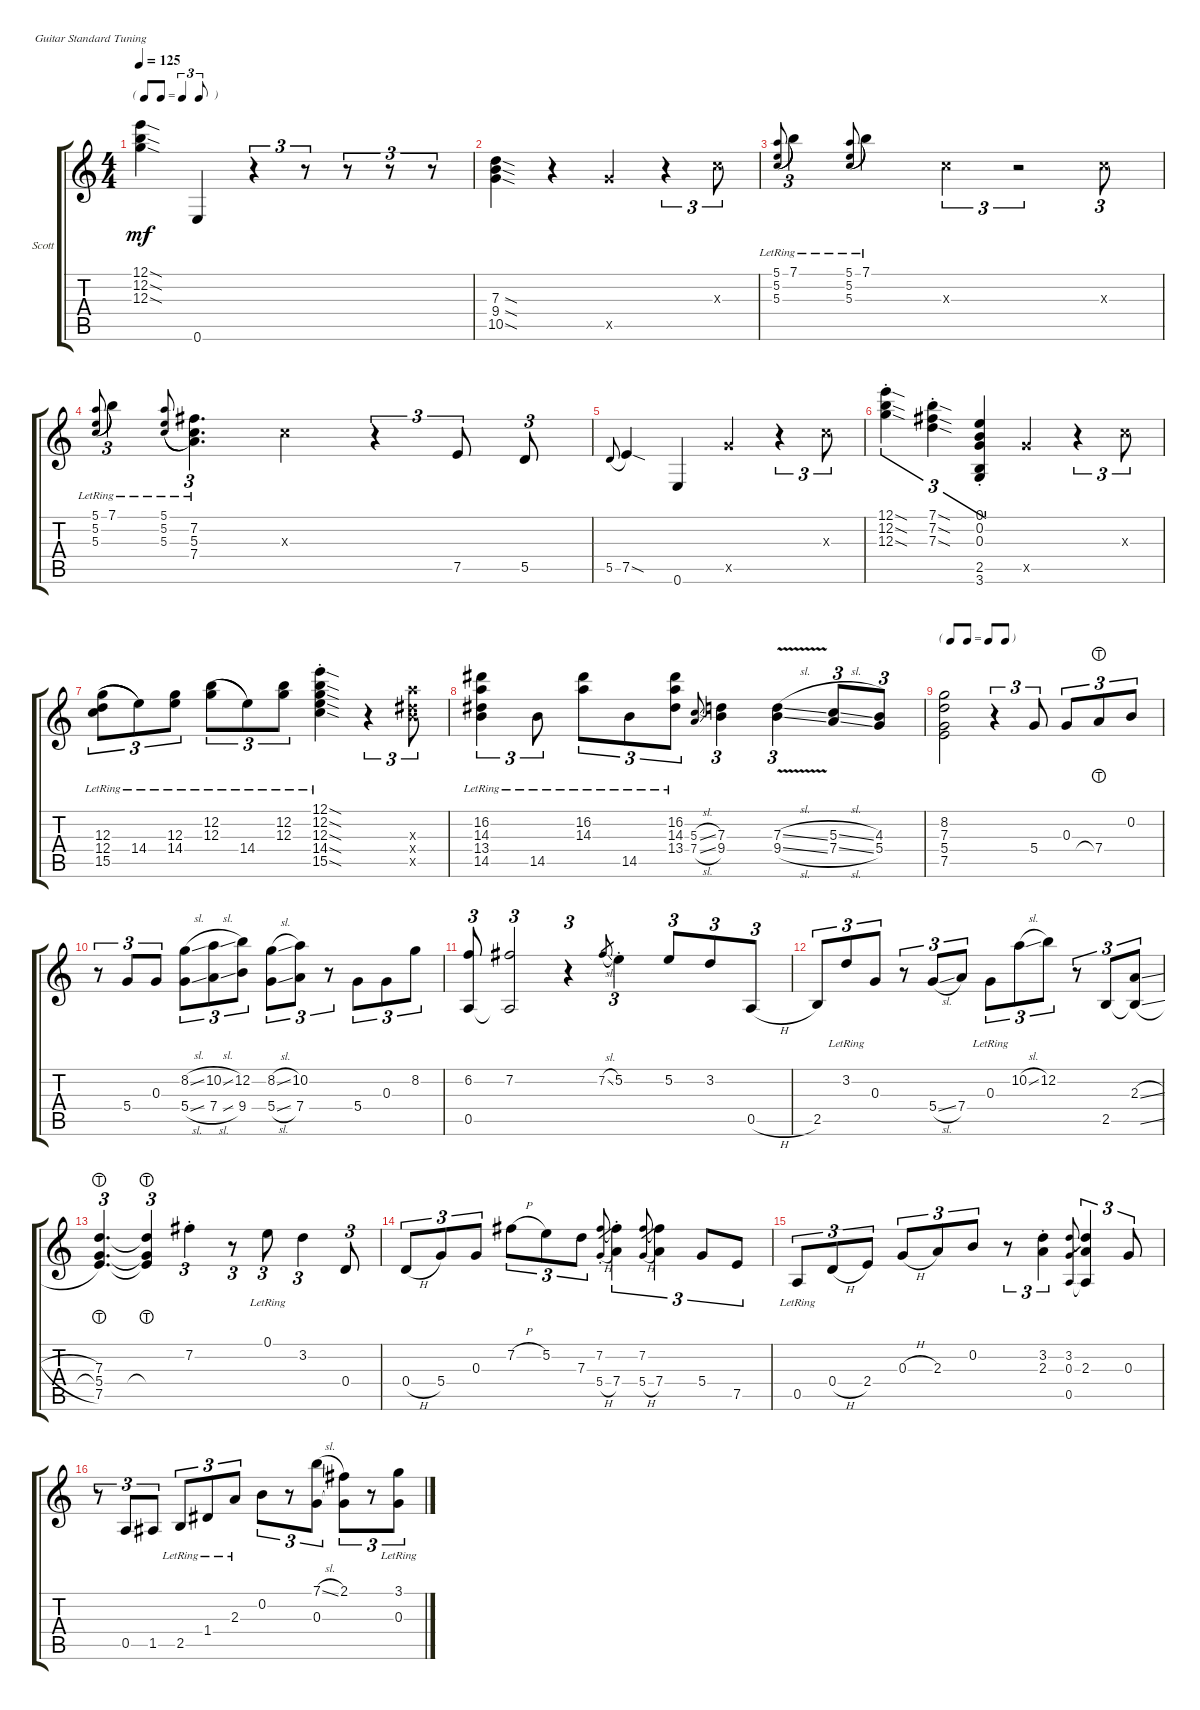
\defaultSystemsLayout 4
\bracketExtendMode groupsimilarinstruments
\firstSystemTrackNameOrientation horizontal
\otherSystemsTrackNameOrientation horizontal
\track ("Scott" "Scott") {instrument electricguitarclean}
\staff {score tabs}
\tuning (E4 B3 G3 D3 A2 E2)
\ts (4 4)
\tf triplet8th
\tempo 125
\clef g2
\ks c
(12.1{sod} 12.2{sod} 12.3{sod}).4{dy mf} 0.6.4 r.4{tu (3 2)} r.8{tu (3 2)} r.8{tu (3 2)} r.8{tu (3 2)} r.8{tu (3 2)} |
(10.5{sod} 9.4{sod} 7.3{sod}).4 r.4 10.5{x}.4 r.4{tu (3 2)} 5.3{x}.8{tu (3 2)} |
(5.3{lr} 5.2{lr} 5.1{lr}).8{tu (3 2) gr onbeat legatoorigin} 7.1{lr}.4{tu (3 2)} (5.3{lr} 5.2{lr} 5.1{lr}).8{tu (3 2) gr onbeat legatoorigin} 7.1{lr}.4 5.3{x}.4{tu (3 2)} r.2{tu (3 2)} 5.3{x}.8{tu (3 2)} |
(5.3{lr} 5.2{lr} 5.1{lr}).8{tu (3 2) gr onbeat legatoorigin} 7.1{lr}.4{tu (3 2)} (5.3{lr} 5.2{lr} 5.1{lr}).8{tu (3 2) gr onbeat legatoorigin} (7.4{lr} 7.2{lr} 5.3{lr}).4{d tu (3 2)} 5.3{x}.4 r.4{tu (3 2)} 7.5.8{tu (3 2)} 5.5.8{tu (3 2)} |
5.5.8{tu (3 2) gr onbeat legatoorigin} 7.5{sod}.4 0.6.4 10.5{x}.4 r.4{tu (3 2)} 5.3{x}.8{tu (3 2)} |
(12.1{sod} 12.2{sod} 12.3{sod st}).4{tu (3 2)} (7.1{sod} 7.2{sod} 7.3{sod st}).4{tu (3 2)} (0.2 0.1{st} 0.3 3.6 2.5).4{tu (3 2)} 10.5{x}.4 r.4{tu (3 2)} 5.3{x}.8{tu (3 2)} |
(15.5{lr} 12.4{lr} 12.3{lr}).8{tu (3 2) legatoorigin} 14.4{lr}.8{tu (3 2)} (14.4{lr} 12.3{lr}).8{tu (3 2)} (12.2{lr} 12.3{lr}).8{tu (3 2) legatoorigin} 14.4{lr}.8{tu (3 2)} (12.3{lr} 12.2{lr}).8{tu (3 2)} (12.1{sod lr} 12.2{sod lr} 12.3{sod lr} 15.5{sod st} 14.4{sod}).4 r.4{tu (3 2)} (14.3{x} 14.5{x} 13.4{x}).8{tu (3 2)} |
(14.5{lr} 13.4{lr} 14.3{lr} 16.2{lr}).4{tu (3 2)} 14.5{lr}.8{tu (3 2)} (16.2{lr} 14.3{lr}).8{tu (3 2)} 14.5{lr}.8{tu (3 2)} (14.3{lr} 16.2{lr} 13.4).8{tu (3 2)} (7.4{sl} 5.3{sl}).8{gr onbeat} (9.4 7.3).4{tu (3 2)} (9.4{v sl} 7.3{v sl}).4{tu (3 2)} (7.4{sl} 5.3{sl}).8{tu (3 2)} (5.4 4.3).8{tu (3 2)} |
\tf none
\scale
0.455692 (7.5 5.4 7.3 8.2).2 r.4{tu (3 2)} 5.4.8{tu (3 2)} 0.3.8{tu (3 2)} 7.4{lht}.8{tu (3 2)} 0.2.8{tu (3 2)} |
\scale
0.544014 r.8{tu (3 2)} 5.4.8{tu (3 2)} 0.3.8{tu (3 2)} (5.4{sl} 8.2{sl}).8{tu (3 2)} (10.2{sl} 7.4{sl}).8{tu (3 2)} (12.2 9.4).8{tu (3 2)} (5.4{sl} 8.2{sl}).8{tu (3 2)} (7.4 10.2).8{tu (3 2)} r.8{tu (3 2)} 5.4.8{tu (3 2)} 0.3.8{tu (3 2)} 8.2.8{tu (3 2)} |
\scale
0.486869 (0.5 6.2).8{tu (3 2)} (7.2 0.5{t}).2{tu (3 2)} r.4{tu (3 2)} 7.2{sl}.8{tu (3 2) gr} 5.2{st}.4{tu (3 2)} 5.2.8{tu (3 2)} 3.2.8{tu (3 2)} 0.5{h}.8{tu (3 2)} |
\scale
0.51283 2.5.8{tu (3 2)} 3.2{lr}.8{tu (3 2)} 0.3.8{tu (3 2)} r.8{tu (3 2)} 5.4{sl}.8{tu (3 2)} 7.4.8{tu (3 2)} 0.3{lr}.8{tu (3 2)} 10.2{sl}.8{tu (3 2)} 12.2.8{tu (3 2)} r.8{tu (3 2)} 2.5.8{tu (3 2)} (2.3{sl} 2.5{sl t}).8{tu (3 2)} |
(7.5 7.3 5.4{lht}).4{d tu (3 2)} (7.5{t} 7.3{t} 5.4{lht t}).4{tu (3 2)} 7.2{st}.4{tu (3 2)} r.8{tu (3 2)} 0.1{lr}.8{tu (3 2)} 3.2.4{tu (3 2)} 0.4.8{tu (3 2)} |
0.4{h}.8{tu (3 2)} 5.4.8{tu (3 2)} 0.3.8{tu (3 2)} 7.2{h}.8{tu (3 2)} 5.2.8{tu (3 2)} 7.3.8{tu (3 2)} (5.4{h} 7.2{st}).8{tu (3 2) gr} (7.4{st} 7.2{t}).4{tu (3 2)} (5.4{h} 7.2).8{tu (3 2) gr} (7.4 7.2{t}).4{tu (3 2)} 5.4.8{tu (3 2)} 7.5.8{tu (3 2)} |
0.5{lr}.8{tu (3 2)} 0.4{h}.8{tu (3 2)} 2.4.8{tu (3 2)} 0.3{h}.8{tu (3 2)} 2.3.8{tu (3 2)} 0.2.8{tu (3 2)} r.8{tu (3 2)} (2.3{st} 3.2{st}).4{tu (3 2)} (0.5 0.3 3.2).8{tu (3 2) gr} (2.3 3.2{t} 0.5{t}).4{tu (3 2)} 0.3.8{tu (3 2)} |
r.8{tu (3 2)} 0.5.8{tu (3 2)} 1.5.8{tu (3 2)} 2.5{lr}.8{tu (3 2)} 1.4{lr}.8{tu (3 2)} 2.3{lr}.8{tu (3 2)} 0.2.8{tu (3 2)} r.8{tu (3 2)} (0.3 7.1{sl}).8{tu (3 2)} (2.1 0.3{t}).8{tu (3 2)} r.8{tu (3 2)} (3.1{lr} 0.3{lr}).8{tu (3 2)}
